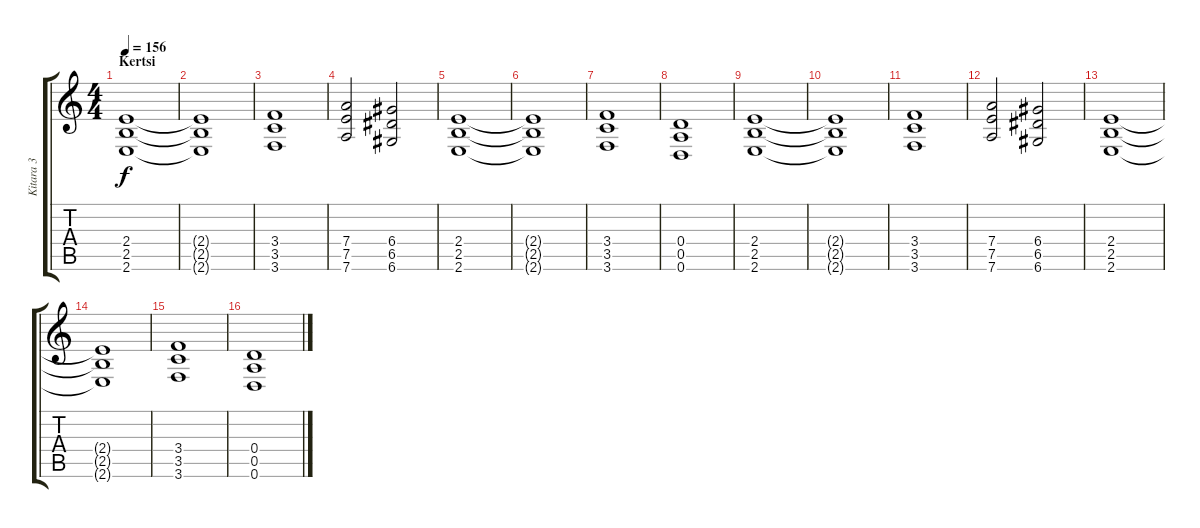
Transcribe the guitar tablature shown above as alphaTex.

\track ("Kitara 3" "Kitara 3") {instrument distortionguitar}
\staff {score tabs}
\tuning (E4 B3 G3 D3 A2 D2) {hide}
\ts (4 4)
\section ("" "Kertsi")
\tempo 156
\clef g2
\ks c
(2.4 2.5 2.6).1{dy f} |
(2.4{t} 2.5{t} 2.6{t}).1 |
(3.4 3.5 3.6).1 |
(7.4 7.5 7.6).2 (6.4 6.5 6.6).2 |
(2.4 2.5 2.6).1 |
(2.4{t} 2.5{t} 2.6{t}).1 |
(3.4 3.5 3.6).1 |
(0.4 0.5 0.6).1 |
(2.4 2.5 2.6).1 |
(2.4{t} 2.5{t} 2.6{t}).1 |
(3.4 3.5 3.6).1 |
(7.4 7.5 7.6).2 (6.4 6.5 6.6).2 |
(2.4 2.5 2.6).1 |
(2.4{t} 2.5{t} 2.6{t}).1 |
(3.4 3.5 3.6).1 |
(0.4 0.5 0.6).1
